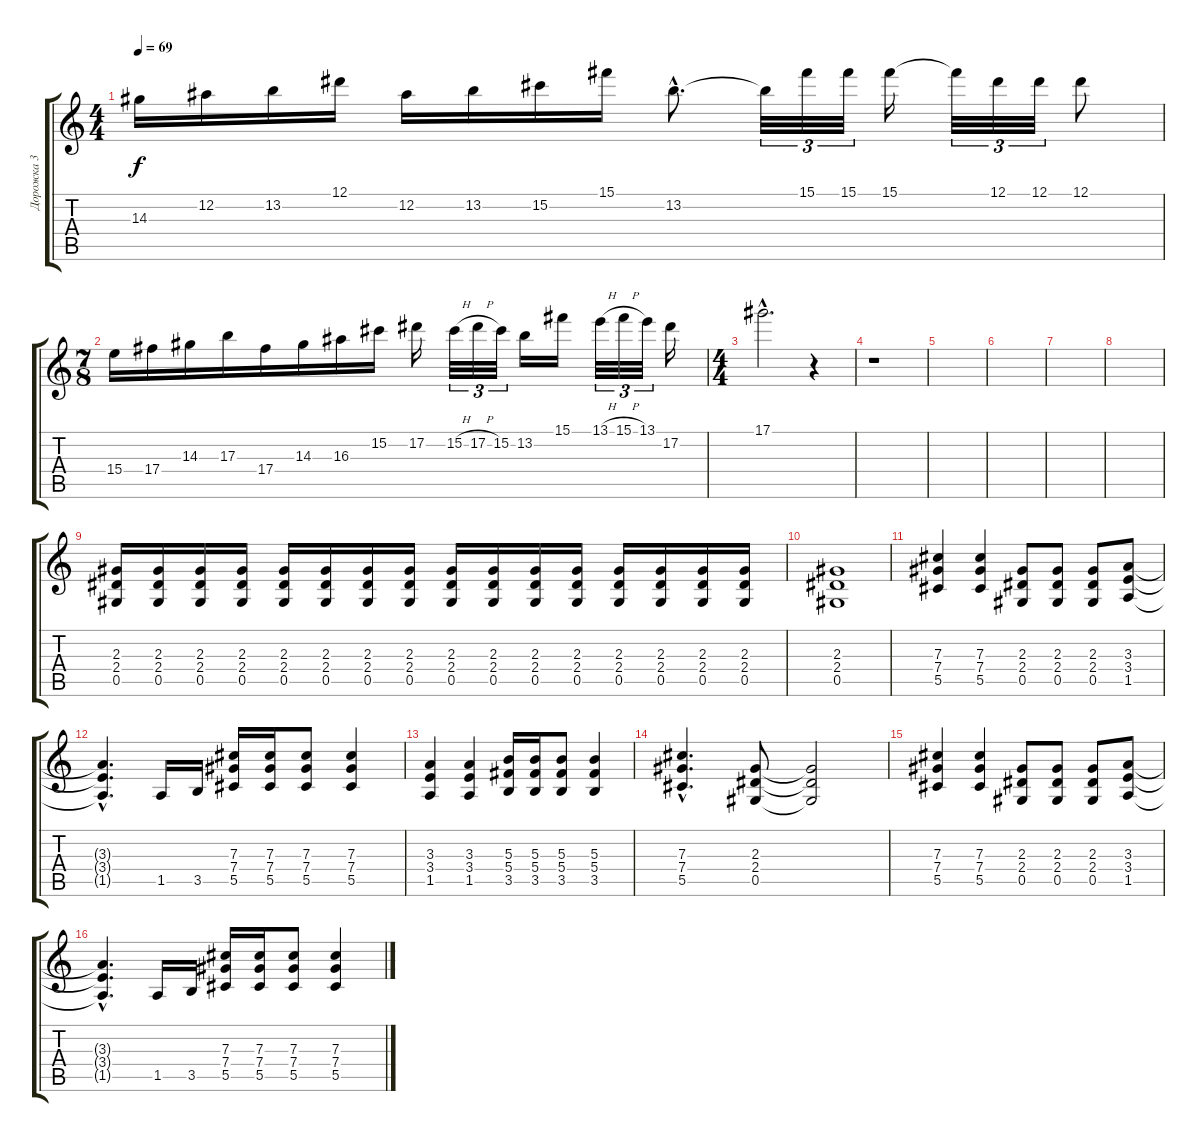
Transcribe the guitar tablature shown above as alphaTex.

\track ("Дорожка 3" "Дорожка 3") {instrument distortionguitar}
\staff {score tabs}
\tuning (Eb4 Bb3 Gb3 Db3 Ab2 Eb2) {hide}
\ts (4 4)
\tempo 69
\clef g2
\ks c
14.3.16{dy f} 12.2.16 13.2.16 12.1.16 12.2.16 13.2.16 15.2.16 15.1.16 13.2{hac}.8{d} 13.2{t}.32{tu (3 2)} 15.1.32{tu (3 2)} 15.1.32{tu (3 2)} 15.1.16 15.1{t}.32{tu (3 2)} 12.1.32{tu (3 2)} 12.1.32{tu (3 2)} 12.1.8 |
\ts (7 8)
15.4.16 17.4.16 14.3.16 17.3.16 17.4.16 14.3.16 16.3.16 15.2.16 17.2.16 15.2{h}.32{tu (3 2)} 17.2{h}.32{tu (3 2)} 15.2.32{tu (3 2)} 13.2.16 15.1.16 13.1{h}.32{tu (3 2)} 15.1{h}.32{tu (3 2)} 13.1.32{tu (3 2)} 17.2.16 |
\ts (4 4)
17.1{hac}.2{d} r.4 |
r.1{balance 8 instrument distortionguitar} |
|
|
|
|
(2.3 2.4 0.5).16 (2.3 2.4 0.5).16 (2.3 2.4 0.5).16 (2.3 2.4 0.5).16 (2.3 2.4 0.5).16 (2.3 2.4 0.5).16 (2.3 2.4 0.5).16 (2.3 2.4 0.5).16 (2.3 2.4 0.5).16 (2.3 2.4 0.5).16 (2.3 2.4 0.5).16 (2.3 2.4 0.5).16 (2.3 2.4 0.5).16 (2.3 2.4 0.5).16 (2.3 2.4 0.5).16 (2.3 2.4 0.5).16 |
(2.3 2.4 0.5).1 |
(7.3 7.4 5.5).4 (7.3 7.4 5.5).4 (2.3 2.4 0.5).8 (2.3 2.4 0.5).8 (2.3 2.4 0.5).8 (3.3 3.4 1.5).8 |
(3.3{hac t} 3.4{hac t} 1.5{hac t}).4{d} 1.5.16 3.5.16 (7.3 7.4 5.5).16 (7.3 7.4 5.5).16 (7.3 7.4 5.5).8 (7.3 7.4 5.5).4 |
(3.3 3.4 1.5).4 (3.3 3.4 1.5).4 (5.3 5.4 3.5).16 (5.3 5.4 3.5).16 (5.3 5.4 3.5).8 (5.3 5.4 3.5).4 |
(7.3{hac} 7.4{hac} 5.5{hac}).4{d} (2.3 2.4 0.5).8 (2.3{t} 2.4{t} 0.5{t}).2 |
(7.3 7.4 5.5).4 (7.3 7.4 5.5).4 (2.3 2.4 0.5).8 (2.3 2.4 0.5).8 (2.3 2.4 0.5).8 (3.3 3.4 1.5).8 |
(3.3{hac t} 3.4{hac t} 1.5{hac t}).4{d} 1.5.16 3.5.16 (7.3 7.4 5.5).16 (7.3 7.4 5.5).16 (7.3 7.4 5.5).8 (7.3 7.4 5.5).4
